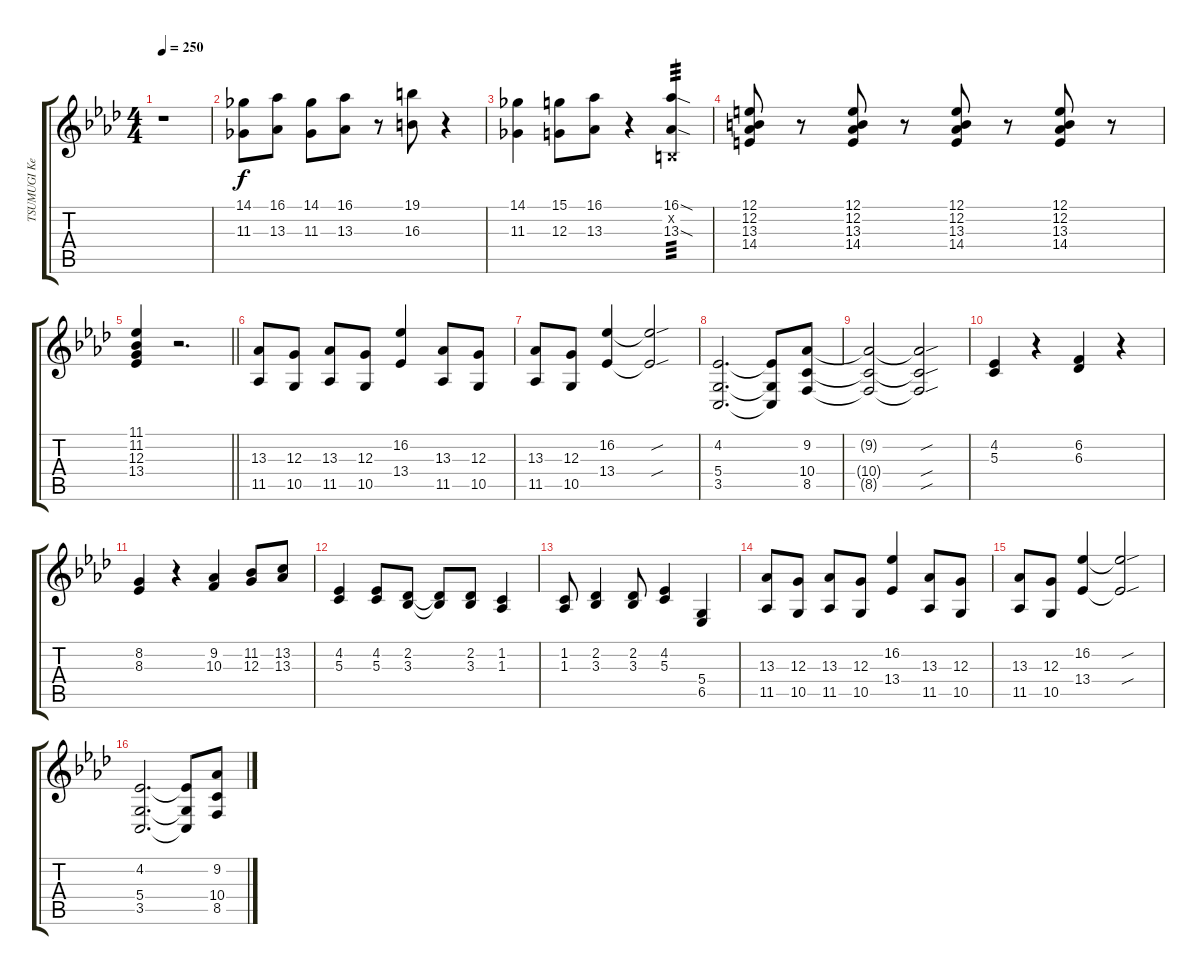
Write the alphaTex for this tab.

\track ("TSUMUGI Keyboard" "TSUMUGI Ke") {instrument lead2sawtooth}
\staff {score tabs}
\tuning (E4 B3 G3 D3 A2 E2) {hide}
\ts (4 4)
\tempo 250
\clef g2
\ks ab
r.1{dy f} |
(14.1 11.3).8 (16.1 13.3).8 (14.1 11.3).8 (16.1 13.3).8 r.8 (19.1 16.3).8 r.4 |
(14.1 11.3).4 (15.1 12.3).8 (16.1 13.3).8 r.4 (16.1{sod} 0.2{x} 13.3{sod}).4{tp 3} |
(12.1 12.2 13.3 14.4).8 r.8 (12.1 12.2 13.3 14.4).8 r.8 (12.1 12.2 13.3 14.4).8 r.8 (12.1 12.2 13.3 14.4).8 r.8 |
\barLineRight lightlight
(11.1 11.2 12.3 13.4).4 r.2{d} |
(13.3 11.5).8 (12.3 10.5).8 (13.3 11.5).8 (12.3 10.5).8 (16.2 13.4).4 (13.3 11.5).8 (12.3 10.5).8 |
(13.3 11.5).8 (12.3 10.5).8 (16.2 13.4).4 (16.2{sou t} 13.4{sou t}).2 |
(4.2 5.4 3.5).2{d} (4.2{t} 5.4{t} 3.5{t}).8 (9.2 10.4 8.5).8 |
(9.2{t} 10.4{t} 8.5{t}).2 (9.2{sou t} 10.4{sou t} 8.5{sou t}).2 |
(4.2 5.3).4 r.4 (6.2 6.3).4 r.4 |
(8.2 8.3).4 r.4 (9.2 10.3).4 (11.2 12.3).8 (13.2 13.3).8 |
(4.2 5.3).4 (4.2 5.3).8 (2.2 3.3).8 (2.2{t} 3.3{t}).8 (2.2 3.3).8 (1.2 1.3).4 |
(1.2 1.3).8 (2.2 3.3).4 (2.2 3.3).8 (4.2 5.3).4 (5.4 6.5).4 |
(13.3 11.5).8 (12.3 10.5).8 (13.3 11.5).8 (12.3 10.5).8 (16.2 13.4).4 (13.3 11.5).8 (12.3 10.5).8 |
(13.3 11.5).8 (12.3 10.5).8 (16.2 13.4).4 (16.2{sou t} 13.4{sou t}).2 |
(4.2 5.4 3.5).2{d} (4.2{t} 5.4{t} 3.5{t}).8 (9.2 10.4 8.5).8
